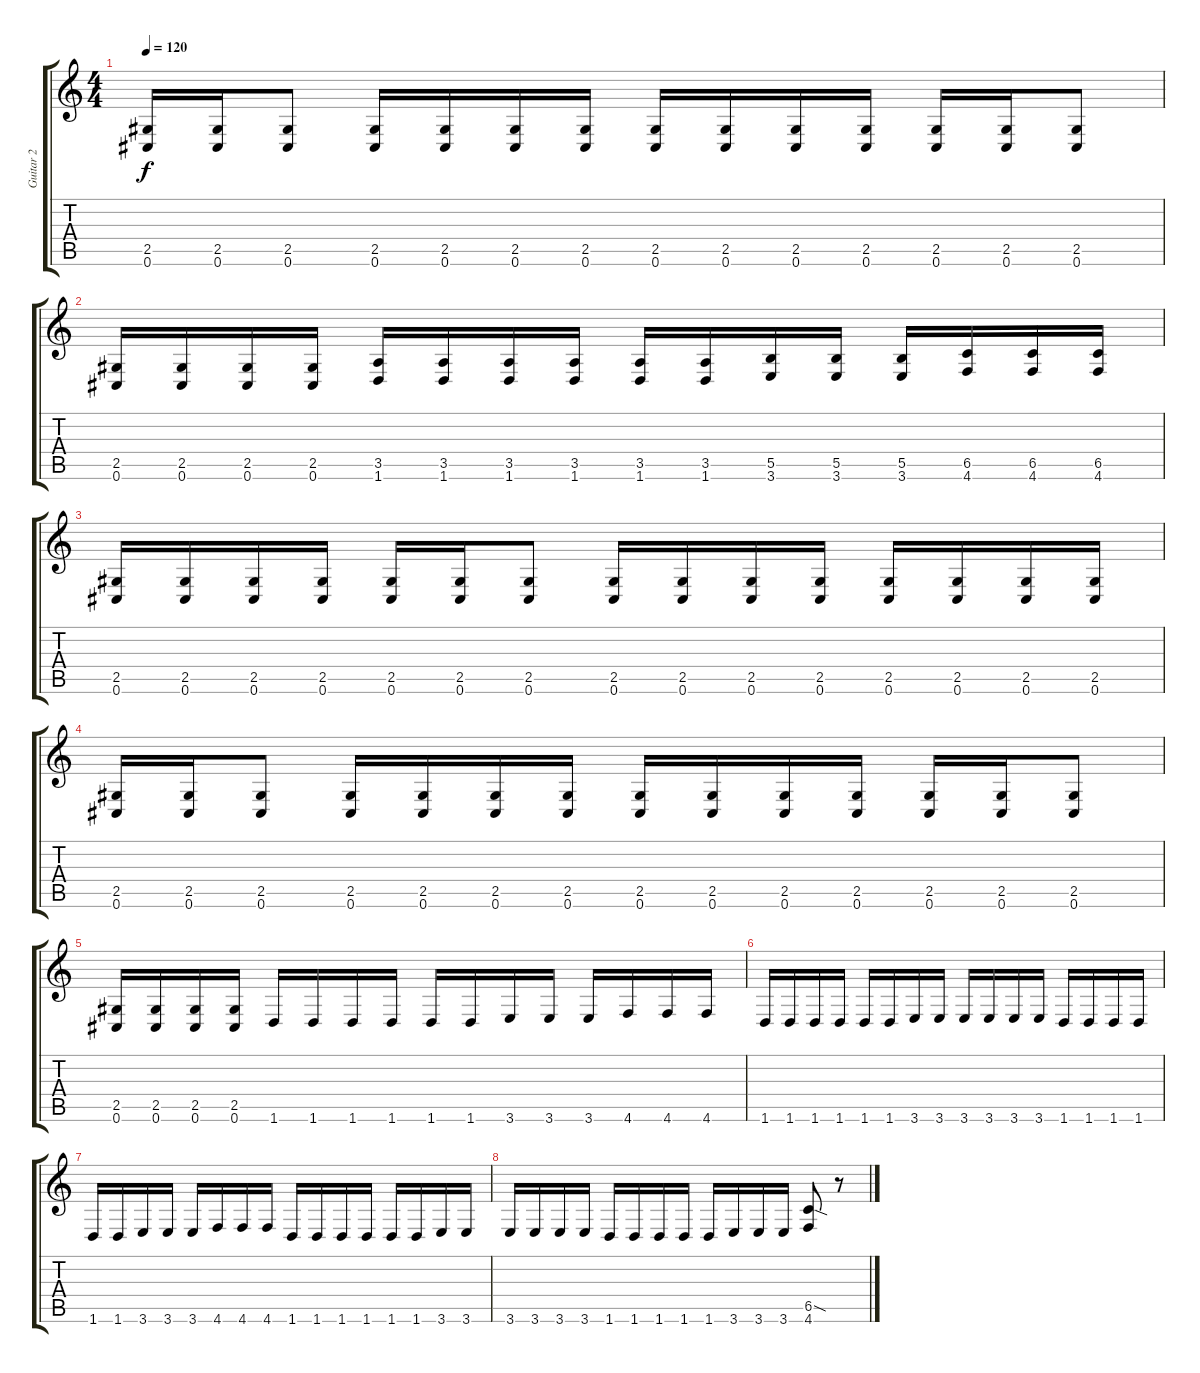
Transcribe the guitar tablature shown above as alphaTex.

\track ("Guitar 2" "Guitar 2") {instrument distortionguitar}
\staff {score tabs}
\tuning (Db4 Ab3 E3 B2 Gb2 Db2) {hide}
\ts (4 4)
\tempo 120
\clef g2
\ks c
(2.5 0.6).16{dy f} (2.5 0.6).16 (2.5 0.6).8 (2.5 0.6).16 (2.5 0.6).16 (2.5 0.6).16 (2.5 0.6).16 (2.5 0.6).16 (2.5 0.6).16 (2.5 0.6).16 (2.5 0.6).16 (2.5 0.6).16 (2.5 0.6).16 (2.5 0.6).8 |
(2.5 0.6).16 (2.5 0.6).16 (2.5 0.6).16 (2.5 0.6).16 (3.5 1.6).16 (3.5 1.6).16 (3.5 1.6).16 (3.5 1.6).16 (3.5 1.6).16 (3.5 1.6).16 (5.5 3.6).16 (5.5 3.6).16 (5.5 3.6).16 (6.5 4.6).16 (6.5 4.6).16 (6.5 4.6).16 |
(2.5 0.6).16 (2.5 0.6).16 (2.5 0.6).16 (2.5 0.6).16 (2.5 0.6).16 (2.5 0.6).16 (2.5 0.6).8 (2.5 0.6).16 (2.5 0.6).16 (2.5 0.6).16 (2.5 0.6).16 (2.5 0.6).16 (2.5 0.6).16 (2.5 0.6).16 (2.5 0.6).16 |
(2.5 0.6).16 (2.5 0.6).16 (2.5 0.6).8 (2.5 0.6).16 (2.5 0.6).16 (2.5 0.6).16 (2.5 0.6).16 (2.5 0.6).16 (2.5 0.6).16 (2.5 0.6).16 (2.5 0.6).16 (2.5 0.6).16 (2.5 0.6).16 (2.5 0.6).8 |
(2.5 0.6).16 (2.5 0.6).16 (2.5 0.6).16 (2.5 0.6).16 1.6.16 1.6.16 1.6.16 1.6.16 1.6.16 1.6.16 3.6.16 3.6.16 3.6.16 4.6.16 4.6.16 4.6.16 |
1.6.16 1.6.16 1.6.16 1.6.16 1.6.16 1.6.16 3.6.16 3.6.16 3.6.16 3.6.16 3.6.16 3.6.16 1.6.16 1.6.16 1.6.16 1.6.16 |
1.6.16 1.6.16 3.6.16 3.6.16 3.6.16 4.6.16 4.6.16 4.6.16 1.6.16 1.6.16 1.6.16 1.6.16 1.6.16 1.6.16 3.6.16 3.6.16 |
3.6.16 3.6.16 3.6.16 3.6.16 1.6.16 1.6.16 1.6.16 1.6.16 1.6.16 3.6.16 3.6.16 3.6.16 (6.5{sod} 4.6).8 r.8
